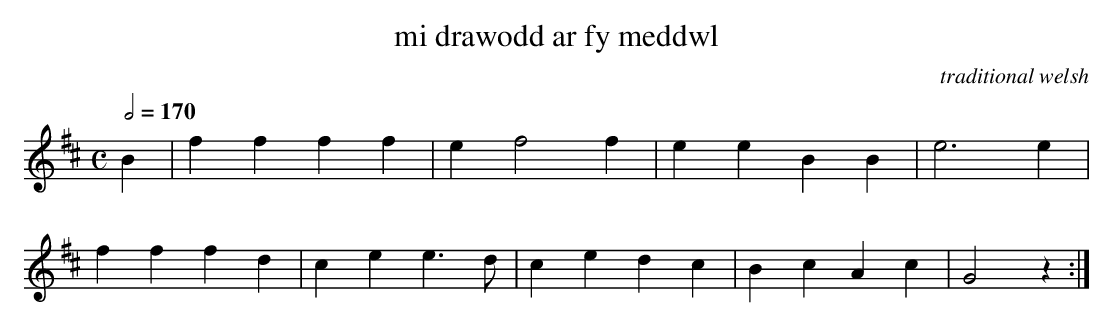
X:1
T:mi drawodd ar fy meddwl
O:traditional welsh
M:C
L:1/4
Q:1/2=170
K:Glyd
B|ffff|ef2f|eeBB|e3e|
fffd|cee>d|cedc|BcAc|G2z:|
